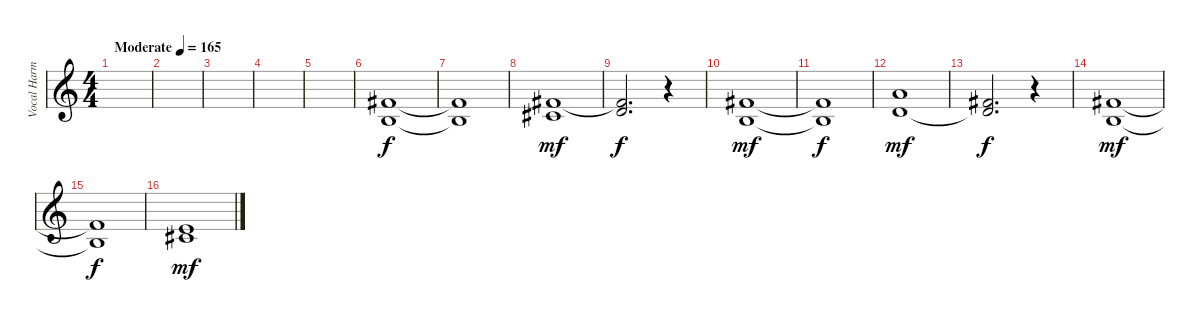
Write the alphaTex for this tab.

\track ("Vocal Harmony" "Vocal Harm") {instrument lead6voice}
\staff {score}
\tuning (Db4 Ab3 E3 B2 Gb2 B1) {hide}
\ts (4 4)
\tempo (165 "Moderate")
\clef g2
\ks c
|
|
|
|
|
(5.1 3.2).1{volume 11} |
(5.1{t} 3.2{t}).1{dy f} |
(5.2 14.3).1{dy mf} |
(6.2 14.3{t}).2{d dy f} r.4 |
(5.1 3.2).1{dy mf volume 13} |
(5.1{t} 3.2{t}).1{dy f} |
(8.1 6.2).1{dy mf} |
(5.1 6.2{t}).2{d dy f} r.4 |
(5.1 3.2).1{dy mf} |
(5.1{t} 3.2{t}).1{dy f} |
(8.2 9.3).1{dy mf}
